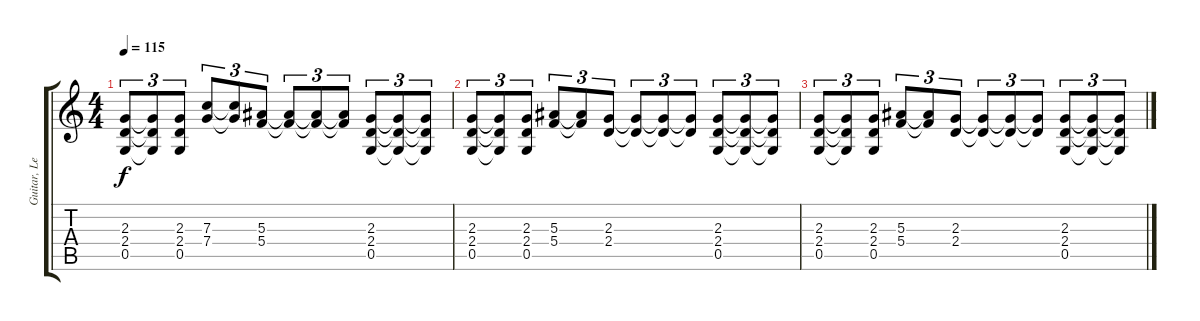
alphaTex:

\track ("Guitar, Lead" "Guitar, Le") {instrument distortionguitar}
\staff {score tabs}
\tuning (D4 A3 F3 C3 G2 D2) {hide}
\ts (4 4)
\tempo 115
\clef g2
\ks c
(2.3 2.4 0.5).8{tu (3 2) dy f} (2.3{t} 2.4{t} 0.5{t}).8{tu (3 2)} (2.3 2.4 0.5).8{tu (3 2)} (7.3 7.4).8{tu (3 2)} (7.3{t} 7.4{t}).8{tu (3 2)} (5.3 5.4).8{tu (3 2)} (5.3{t} 5.4{t}).8{tu (3 2)} (5.3{t} 5.4{t}).8{tu (3 2)} (5.3{t} 5.4{t}).8{tu (3 2)} (2.3 2.4 0.5).8{tu (3 2)} (2.3{t} 2.4{t} 0.5{t}).8{tu (3 2)} (2.3{t} 2.4{t} 0.5{t}).8{tu (3 2)} |
(2.3 2.4 0.5).8{tu (3 2)} (2.3{t} 2.4{t} 0.5{t}).8{tu (3 2)} (2.3 2.4 0.5).8{tu (3 2)} (5.3 5.4).8{tu (3 2)} (5.3{t} 5.4{t}).8{tu (3 2)} (2.3 2.4).8{tu (3 2)} (2.3{t} 2.4{t}).8{tu (3 2)} (2.3{t} 2.4{t}).8{tu (3 2)} (2.3{t} 2.4{t}).8{tu (3 2)} (2.3 2.4 0.5).8{tu (3 2)} (2.3{t} 2.4{t} 0.5{t}).8{tu (3 2)} (2.3{t} 2.4{t} 0.5{t}).8{tu (3 2)} |
(2.3 2.4 0.5).8{tu (3 2)} (2.3{t} 2.4{t} 0.5{t}).8{tu (3 2)} (2.3 2.4 0.5).8{tu (3 2)} (5.3 5.4).8{tu (3 2)} (5.3{t} 5.4{t}).8{tu (3 2)} (2.3 2.4).8{tu (3 2)} (2.3{t} 2.4{t}).8{tu (3 2)} (2.3{t} 2.4{t}).8{tu (3 2)} (2.3{t} 2.4{t}).8{tu (3 2)} (2.3 2.4 0.5).8{tu (3 2)} (2.3{t} 2.4{t} 0.5{t}).8{tu (3 2)} (2.3{t} 2.4{t} 0.5{t}).8{tu (3 2)}
